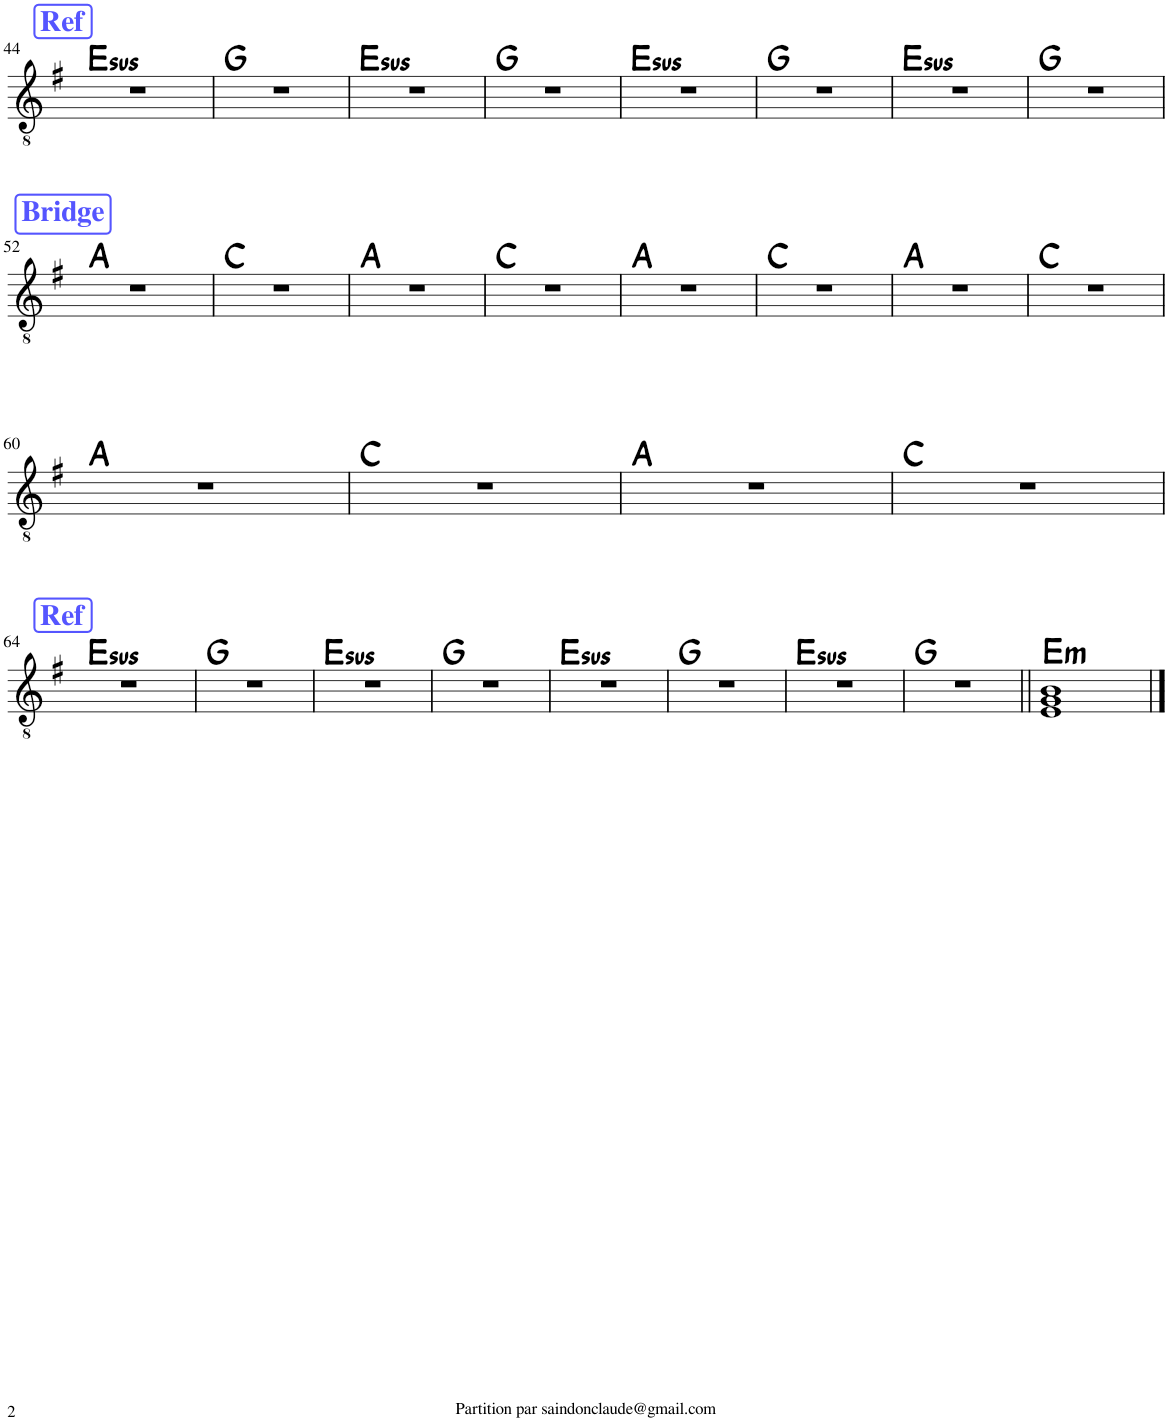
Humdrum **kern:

**kern	**harte
*part1	*part1
*staff1	*
*I"Classical Guitar	*
*I'Guit.	*
!!LO:PB:g=z
*clefGv2	*
*k[f#]	*
*M4/4	*
!!LO:REH:place=s1:a:B:cj:color=#5555FF:fs=14:t=Ref
=44	=44
!	!LO:H:kt=sus
1r	E:sus4
=45	=45
1r	G:maj
=46	=46
!	!LO:H:kt=sus
1r	E:sus4
=47	=47
1r	G:maj
=48	=48
!	!LO:H:kt=sus
1r	E:sus4
=49	=49
1r	G:maj
=50	=50
!	!LO:H:kt=sus
1r	E:sus4
=51	=51
1r	G:maj
!!LO:LB:g=z
!!LO:REH:place=s1:a:B:cj:color=#5555FF:fs=14:t=Bridge
=52	=52
1r	A:maj
=53	=53
1r	C:maj
=54	=54
1r	A:maj
=55	=55
1r	C:maj
=56	=56
1r	A:maj
=57	=57
1r	C:maj
=58	=58
1r	A:maj
=59	=59
1r	C:maj
!!LO:LB:g=z
=60	=60
1r	A:maj
=61	=61
1r	C:maj
=62	=62
1r	A:maj
=63	=63
1r	C:maj
!!LO:LB:g=z
!!LO:REH:place=s1:a:B:cj:color=#5555FF:fs=14:t=Ref
=64	=64
!	!LO:H:kt=sus
1r	E:sus4
=65	=65
1r	G:maj
=66	=66
!	!LO:H:kt=sus
1r	E:sus4
=67	=67
1r	G:maj
=68	=68
!	!LO:H:kt=sus
1r	E:sus4
=69	=69
1r	G:maj
=70	=70
!	!LO:H:kt=sus
1r	E:sus4
=71	=71
1r	G:maj
=72||	=72||
!	!LO:H:kt=m
1E 1G 1B	E:min
==	==
*-	*-
